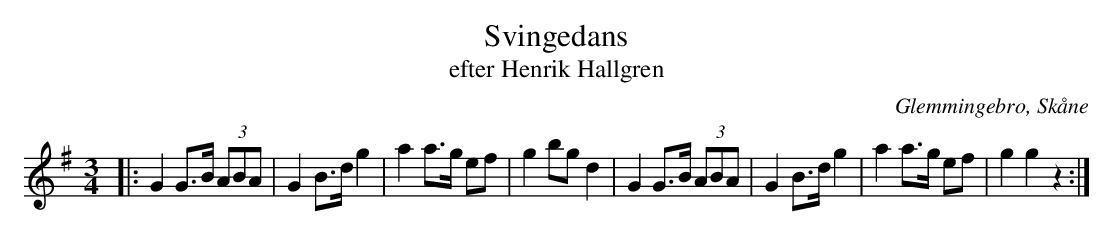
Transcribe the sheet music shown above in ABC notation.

X:1
T:Svingedans
T:efter Henrik Hallgren
O:Glemmingebro, Skåne
M:3/4
L:1/8
K:G
|: G2 G>B (3ABA | G2 B>d g2 | a2 a>g ef | g2 bg d2 | G2 G>B (3ABA | G2 B>d g2 | a2 a>g ef | g2 g2 z2 :|
